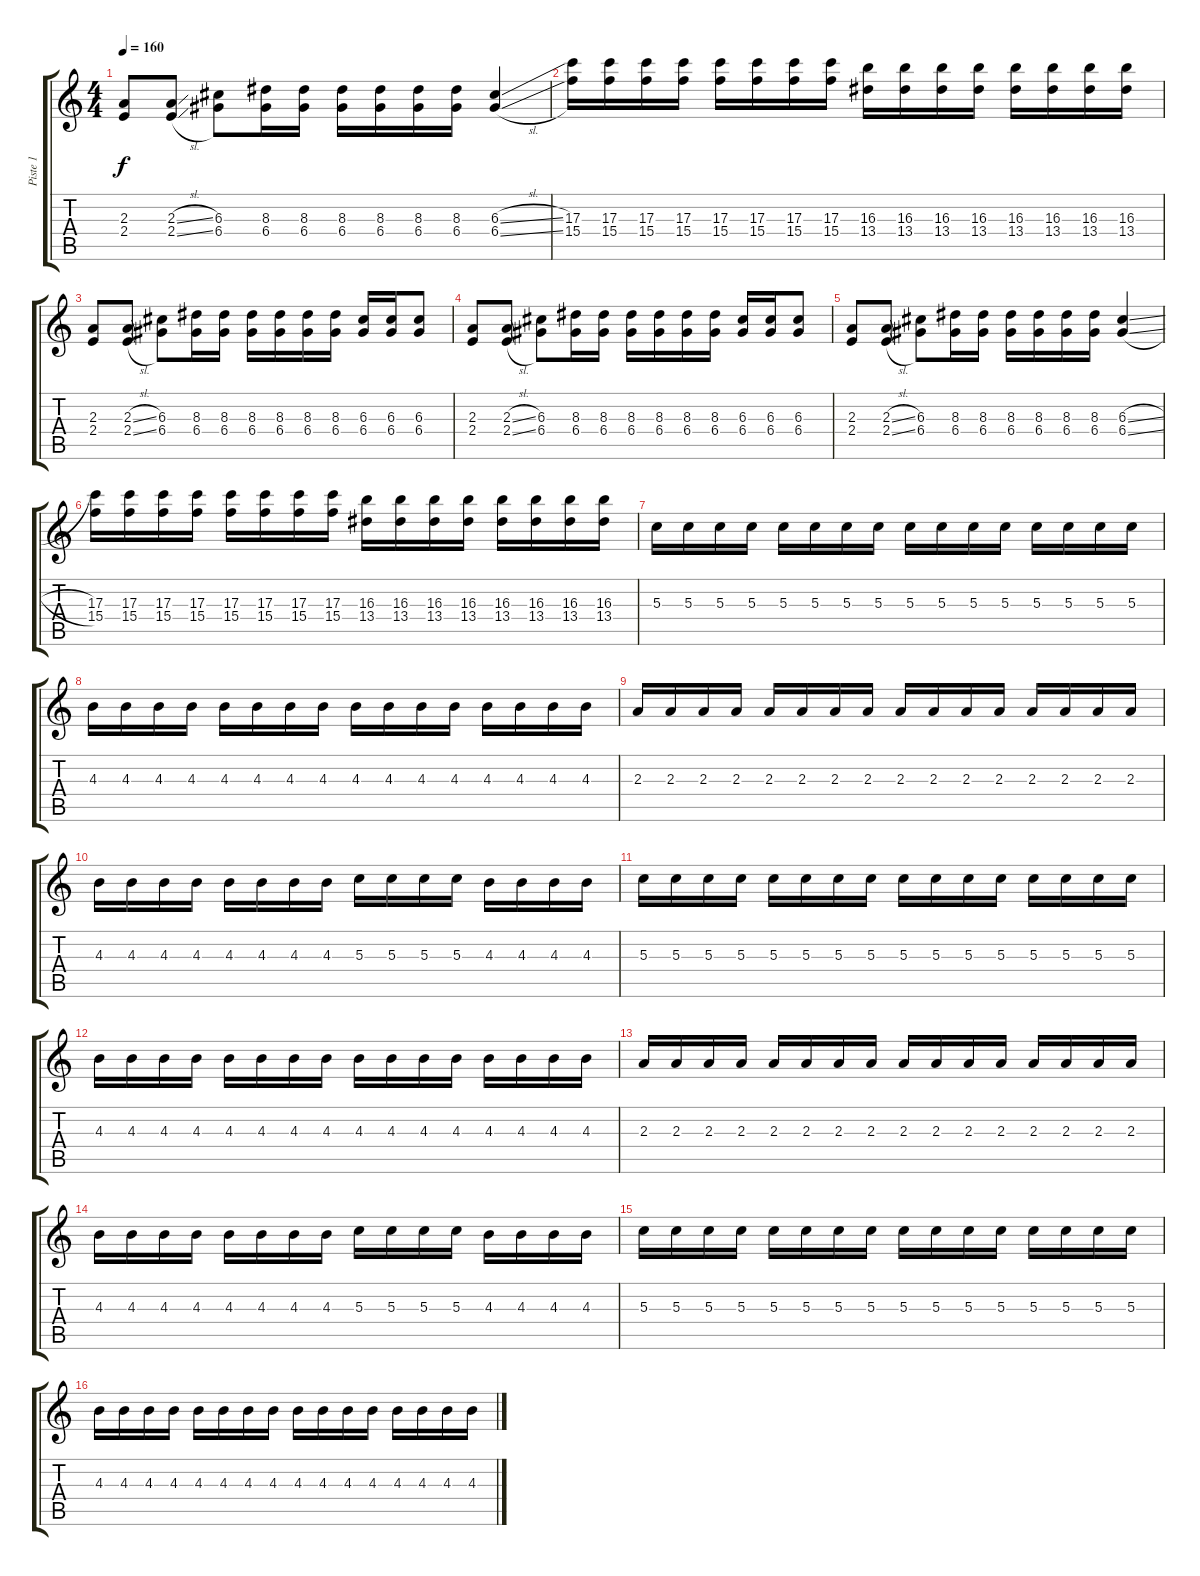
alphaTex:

\track ("Piste 1" "Piste 1") {instrument distortionguitar}
\staff {score tabs}
\tuning (E4 B3 G3 D3 A2 E2) {hide}
\ts (4 4)
\tempo 160
\clef g2
\ks c
(2.3 2.4).8{dy f} (2.3{sl} 2.4{sl}).8 (6.3 6.4).8 (8.3 6.4).16 (8.3 6.4).16 (8.3 6.4).16 (8.3 6.4).16 (8.3 6.4).16 (8.3 6.4).16 (6.3{sl} 6.4{sl}).4 |
(17.3 15.4).16 (17.3 15.4).16 (17.3 15.4).16 (17.3 15.4).16 (17.3 15.4).16 (17.3 15.4).16 (17.3 15.4).16 (17.3 15.4).16 (16.3 13.4).16 (16.3 13.4).16 (16.3 13.4).16 (16.3 13.4).16 (16.3 13.4).16 (16.3 13.4).16 (16.3 13.4).16 (16.3 13.4).16 |
(2.3 2.4).8 (2.3{sl} 2.4{sl}).8 (6.3 6.4).8 (8.3 6.4).16 (8.3 6.4).16 (8.3 6.4).16 (8.3 6.4).16 (8.3 6.4).16 (8.3 6.4).16 (6.3 6.4).16 (6.3 6.4).16 (6.3 6.4).8 |
(2.3 2.4).8 (2.3{sl} 2.4{sl}).8 (6.3 6.4).8 (8.3 6.4).16 (8.3 6.4).16 (8.3 6.4).16 (8.3 6.4).16 (8.3 6.4).16 (8.3 6.4).16 (6.3 6.4).16 (6.3 6.4).16 (6.3 6.4).8 |
(2.3 2.4).8 (2.3{sl} 2.4{sl}).8 (6.3 6.4).8 (8.3 6.4).16 (8.3 6.4).16 (8.3 6.4).16 (8.3 6.4).16 (8.3 6.4).16 (8.3 6.4).16 (6.3{sl} 6.4{sl}).4 |
(17.3 15.4).16 (17.3 15.4).16 (17.3 15.4).16 (17.3 15.4).16 (17.3 15.4).16 (17.3 15.4).16 (17.3 15.4).16 (17.3 15.4).16 (16.3 13.4).16 (16.3 13.4).16 (16.3 13.4).16 (16.3 13.4).16 (16.3 13.4).16 (16.3 13.4).16 (16.3 13.4).16 (16.3 13.4).16 |
5.3.16 5.3.16 5.3.16 5.3.16 5.3.16 5.3.16 5.3.16 5.3.16 5.3.16 5.3.16 5.3.16 5.3.16 5.3.16 5.3.16 5.3.16 5.3.16 |
4.3.16 4.3.16 4.3.16 4.3.16 4.3.16 4.3.16 4.3.16 4.3.16 4.3.16 4.3.16 4.3.16 4.3.16 4.3.16 4.3.16 4.3.16 4.3.16 |
2.3.16 2.3.16 2.3.16 2.3.16 2.3.16 2.3.16 2.3.16 2.3.16 2.3.16 2.3.16 2.3.16 2.3.16 2.3.16 2.3.16 2.3.16 2.3.16 |
4.3.16 4.3.16 4.3.16 4.3.16 4.3.16 4.3.16 4.3.16 4.3.16 5.3.16 5.3.16 5.3.16 5.3.16 4.3.16 4.3.16 4.3.16 4.3.16 |
5.3.16 5.3.16 5.3.16 5.3.16 5.3.16 5.3.16 5.3.16 5.3.16 5.3.16 5.3.16 5.3.16 5.3.16 5.3.16 5.3.16 5.3.16 5.3.16 |
4.3.16 4.3.16 4.3.16 4.3.16 4.3.16 4.3.16 4.3.16 4.3.16 4.3.16 4.3.16 4.3.16 4.3.16 4.3.16 4.3.16 4.3.16 4.3.16 |
2.3.16 2.3.16 2.3.16 2.3.16 2.3.16 2.3.16 2.3.16 2.3.16 2.3.16 2.3.16 2.3.16 2.3.16 2.3.16 2.3.16 2.3.16 2.3.16 |
4.3.16 4.3.16 4.3.16 4.3.16 4.3.16 4.3.16 4.3.16 4.3.16 5.3.16 5.3.16 5.3.16 5.3.16 4.3.16 4.3.16 4.3.16 4.3.16 |
5.3.16 5.3.16 5.3.16 5.3.16 5.3.16 5.3.16 5.3.16 5.3.16 5.3.16 5.3.16 5.3.16 5.3.16 5.3.16 5.3.16 5.3.16 5.3.16 |
4.3.16 4.3.16 4.3.16 4.3.16 4.3.16 4.3.16 4.3.16 4.3.16 4.3.16 4.3.16 4.3.16 4.3.16 4.3.16 4.3.16 4.3.16 4.3.16
